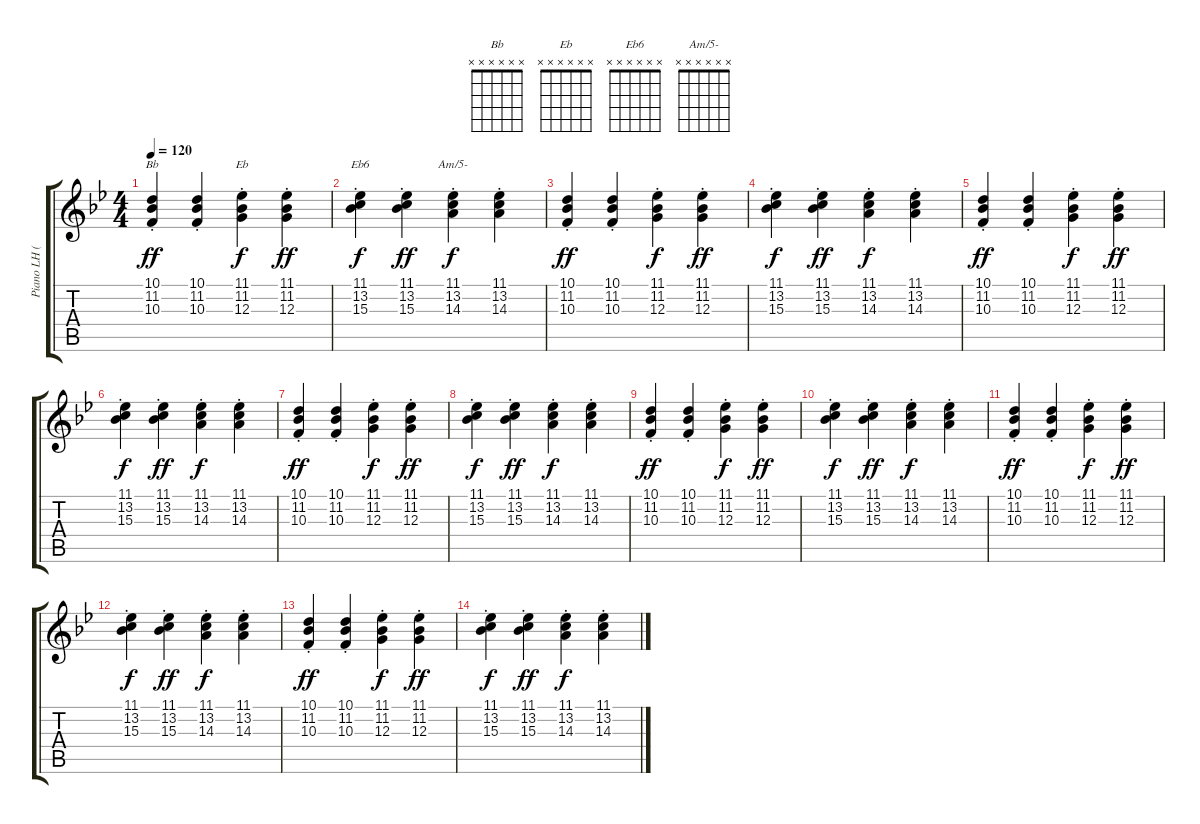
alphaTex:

\track ("Piano LH (Davies)" "Piano LH (") {instrument electricgrandpiano}
\staff {score tabs}
\tuning (E4 B3 G3 D3 A2 E2) {hide}
\chord ("Bb" x x x x x x)
\chord ("Eb" x x x x x x)
\chord ("Eb6" x x x x x x)
\chord ("Am/5-" x x x x x x)
\ts (4 4)
\tempo 120
\clef g2
\ks bb
(10.1{st} 11.2{st} 10.3{st}).4{ch "Bb" dy ff} (10.1{st} 11.2{st} 10.3{st}).4 (11.1{st} 11.2{st} 12.3{st}).4{ch "Eb" dy f} (11.1{st} 11.2{st} 12.3{st}).4{dy ff} |
(11.1{st} 13.2{st} 15.3{st}).4{ch "Eb6" dy f} (11.1{st} 13.2{st} 15.3{st}).4{dy ff} (11.1{st} 13.2{st} 14.3{st}).4{ch "Am/5-" dy f} (11.1{st} 13.2{st} 14.3{st}).4 |
(10.1{st} 11.2{st} 10.3{st}).4{dy ff} (10.1{st} 11.2{st} 10.3{st}).4 (11.1{st} 11.2{st} 12.3{st}).4{dy f} (11.1{st} 11.2{st} 12.3{st}).4{dy ff} |
(11.1{st} 13.2{st} 15.3{st}).4{dy f} (11.1{st} 13.2{st} 15.3{st}).4{dy ff} (11.1{st} 13.2{st} 14.3{st}).4{dy f} (11.1{st} 13.2{st} 14.3{st}).4 |
(10.1{st} 11.2{st} 10.3{st}).4{dy ff} (10.1{st} 11.2{st} 10.3{st}).4 (11.1{st} 11.2{st} 12.3{st}).4{dy f} (11.1{st} 11.2{st} 12.3{st}).4{dy ff} |
(11.1{st} 13.2{st} 15.3{st}).4{dy f} (11.1{st} 13.2{st} 15.3{st}).4{dy ff} (11.1{st} 13.2{st} 14.3{st}).4{dy f} (11.1{st} 13.2{st} 14.3{st}).4 |
(10.1{st} 11.2{st} 10.3{st}).4{dy ff} (10.1{st} 11.2{st} 10.3{st}).4 (11.1{st} 11.2{st} 12.3{st}).4{dy f} (11.1{st} 11.2{st} 12.3{st}).4{dy ff} |
(11.1{st} 13.2{st} 15.3{st}).4{dy f} (11.1{st} 13.2{st} 15.3{st}).4{dy ff} (11.1{st} 13.2{st} 14.3{st}).4{dy f} (11.1{st} 13.2{st} 14.3{st}).4 |
(10.1{st} 11.2{st} 10.3{st}).4{dy ff} (10.1{st} 11.2{st} 10.3{st}).4 (11.1{st} 11.2{st} 12.3{st}).4{dy f} (11.1{st} 11.2{st} 12.3{st}).4{dy ff} |
(11.1{st} 13.2{st} 15.3{st}).4{dy f} (11.1{st} 13.2{st} 15.3{st}).4{dy ff} (11.1{st} 13.2{st} 14.3{st}).4{dy f} (11.1{st} 13.2{st} 14.3{st}).4 |
(10.1{st} 11.2{st} 10.3{st}).4{dy ff} (10.1{st} 11.2{st} 10.3{st}).4 (11.1{st} 11.2{st} 12.3{st}).4{dy f} (11.1{st} 11.2{st} 12.3{st}).4{dy ff} |
(11.1{st} 13.2{st} 15.3{st}).4{dy f} (11.1{st} 13.2{st} 15.3{st}).4{dy ff} (11.1{st} 13.2{st} 14.3{st}).4{dy f} (11.1{st} 13.2{st} 14.3{st}).4 |
(10.1{st} 11.2{st} 10.3{st}).4{dy ff} (10.1{st} 11.2{st} 10.3{st}).4 (11.1{st} 11.2{st} 12.3{st}).4{dy f} (11.1{st} 11.2{st} 12.3{st}).4{dy ff} |
(11.1{st} 13.2{st} 15.3{st}).4{dy f} (11.1{st} 13.2{st} 15.3{st}).4{dy ff} (11.1{st} 13.2{st} 14.3{st}).4{dy f} (11.1{st} 13.2{st} 14.3{st}).4
